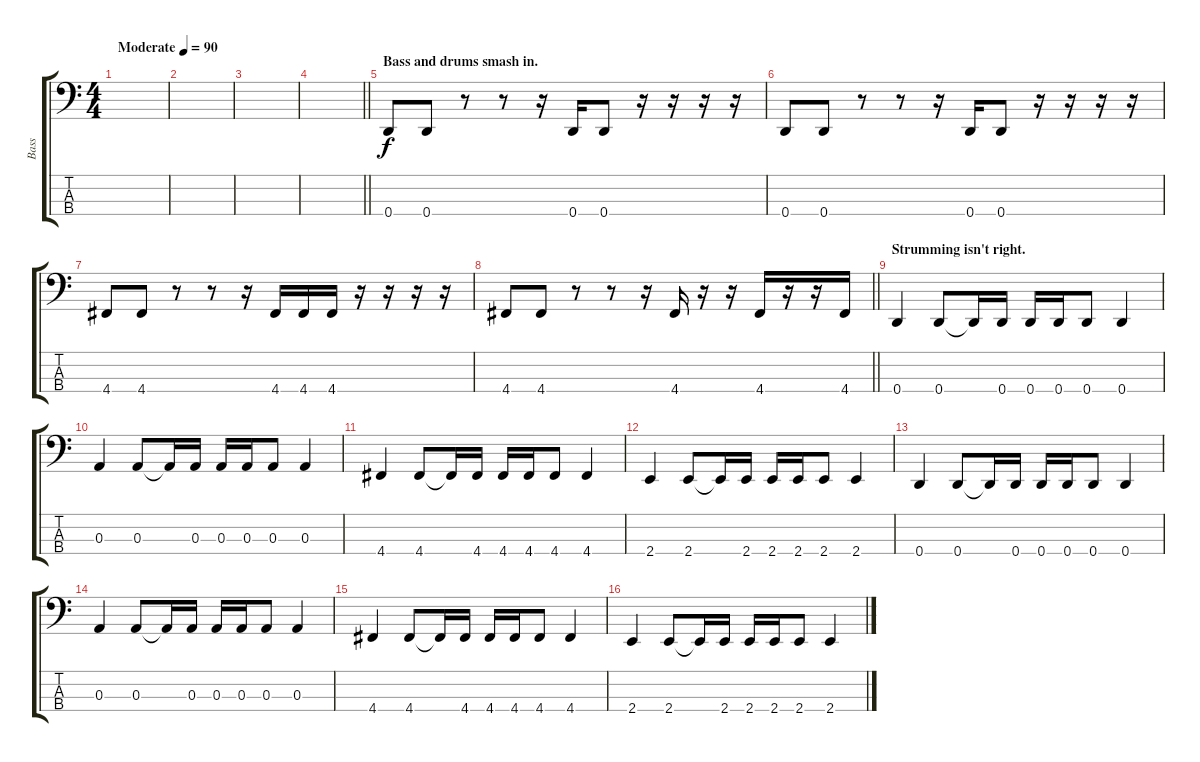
\track ("Bass" "Bass") {instrument electricbassfinger}
\staff {score tabs}
\tuning (G2 D2 A1 D1) {hide}
\ts (4 4)
\tempo (90 "Moderate")
\clef f4
\ks c
|
|
|
\barLineRight lightlight
|
\section ("" "Bass and drums smash in.")
0.4.8 0.4.8 r.8 r.8 r.16 0.4.16 0.4.8 r.16 r.16 r.16 r.16 |
0.4.8 0.4.8 r.8 r.8 r.16 0.4.16 0.4.8 r.16 r.16 r.16 r.16 |
4.4.8 4.4.8 r.8 r.8 r.16 4.4.16 4.4.16 4.4.16 r.16 r.16 r.16 r.16 |
\barLineRight lightlight
4.4.8 4.4.8 r.8 r.8 r.16 4.4.16 r.16 r.16 4.4.16 r.16 r.16 4.4.16 |
\section ("" "Strumming isn't right.")
0.4.4 0.4.8 0.4{t}.16 0.4.16 0.4.16 0.4.16 0.4.8 0.4.4 |
0.3.4 0.3.8 0.3{t}.16 0.3.16 0.3.16 0.3.16 0.3.8 0.3.4 |
4.4.4 4.4.8 4.4{t}.16 4.4.16 4.4.16 4.4.16 4.4.8 4.4.4 |
2.4.4 2.4.8 2.4{t}.16 2.4.16 2.4.16 2.4.16 2.4.8 2.4.4 |
0.4.4 0.4.8 0.4{t}.16 0.4.16 0.4.16 0.4.16 0.4.8 0.4.4 |
0.3.4 0.3.8 0.3{t}.16 0.3.16 0.3.16 0.3.16 0.3.8 0.3.4 |
4.4.4 4.4.8 4.4{t}.16 4.4.16 4.4.16 4.4.16 4.4.8 4.4.4 |
2.4.4 2.4.8 2.4{t}.16 2.4.16 2.4.16 2.4.16 2.4.8 2.4.4
